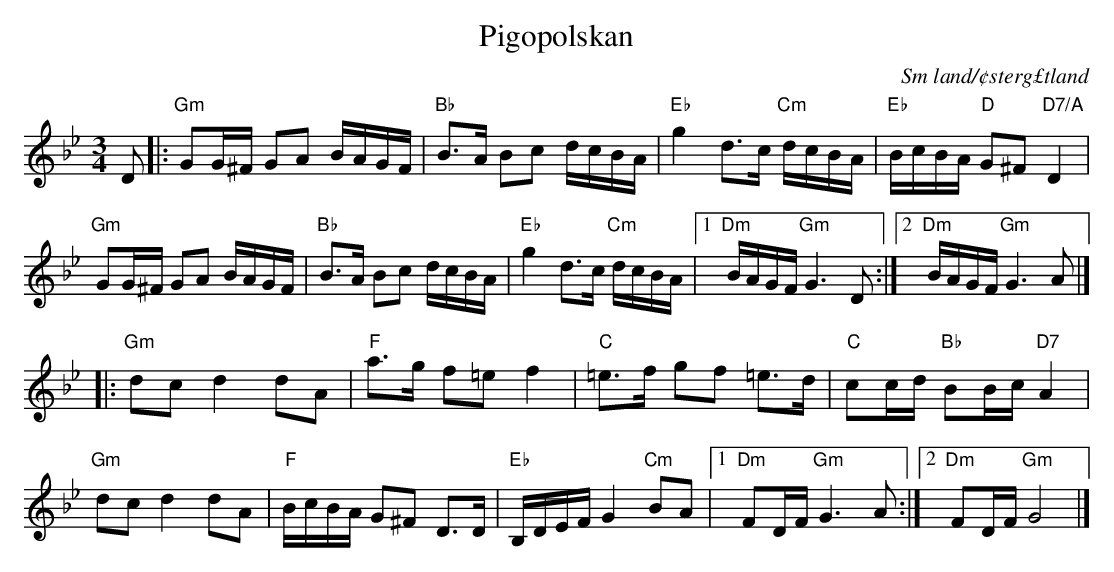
X:1
T:Pigopolskan
O:Sm land/¢sterg£tland
M:3/4
L:1/8
K:Gm
D|:"Gm" GG/2^F/2 GA B/2A/2G/2F/2|"Bb" B3/2A/2 Bc d/2c/2B/2A/2|"Eb" g2 d3/2c/2 "Cm"d/2c/2B/2A/2 | "Eb"B/2c/2B/2A/2 "D"G^F "D7/A"D2|
"Gm" GG/2^F/2 GA B/2A/2G/2F/2|"Bb" B3/2A/2 Bc d/2c/2B/2A/2|"Eb" g2 d3/2c/2 "Cm"d/2c/2B/2A/2|[1 "Dm" B/2A/2G/2F/2 "Gm" G3 D:|[2 "Dm" B/2A/2G/2F/2 "Gm" G3 A|]
|:"Gm" dc d2 dA|"F" a3/2g/2 f=e f2|"C" =e3/2f/2 gf =e3/2d/2|"C" cc/2d/2 "Bb" BB/2c/2 "D7" A2|
"Gm" dc d2 dA|"F" B/2c/2B/2A/2 G^F D3/2D/2|"Eb" B,/2D/2E/2F/2 G2 "Cm"BA|[1 "Dm" FD/2F/2 "Gm" G3 A:|[2 "Dm" FD/2F/2 "Gm" G4|]
